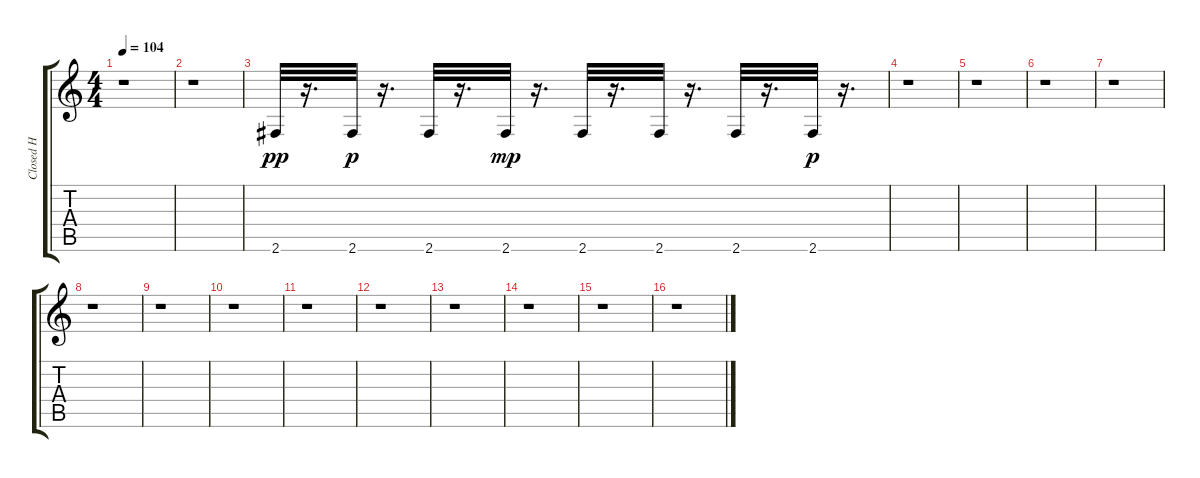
\track ("  Closed High Hat" "  Closed H") {instrument acousticguitarsteel}
\staff {score tabs}
\tuning (E4 B3 G3 D3 A2 E2) {hide}
\ts (4 4)
\tempo 104
\clef g2
\ks c
r.1{dy p} |
r.1 |
2.6.32{dy pp} r.16{d} 2.6.32{dy p} r.16{d} 2.6.32 r.16{d} 2.6.32{dy mp} r.16{d} 2.6.32 r.16{d} 2.6.32 r.16{d} 2.6.32 r.16{d} 2.6.32{dy p} r.16{d} |
r.1 |
r.1 |
r.1 |
r.1 |
r.1 |
r.1 |
r.1 |
r.1 |
r.1 |
r.1 |
r.1 |
r.1 |
r.1
